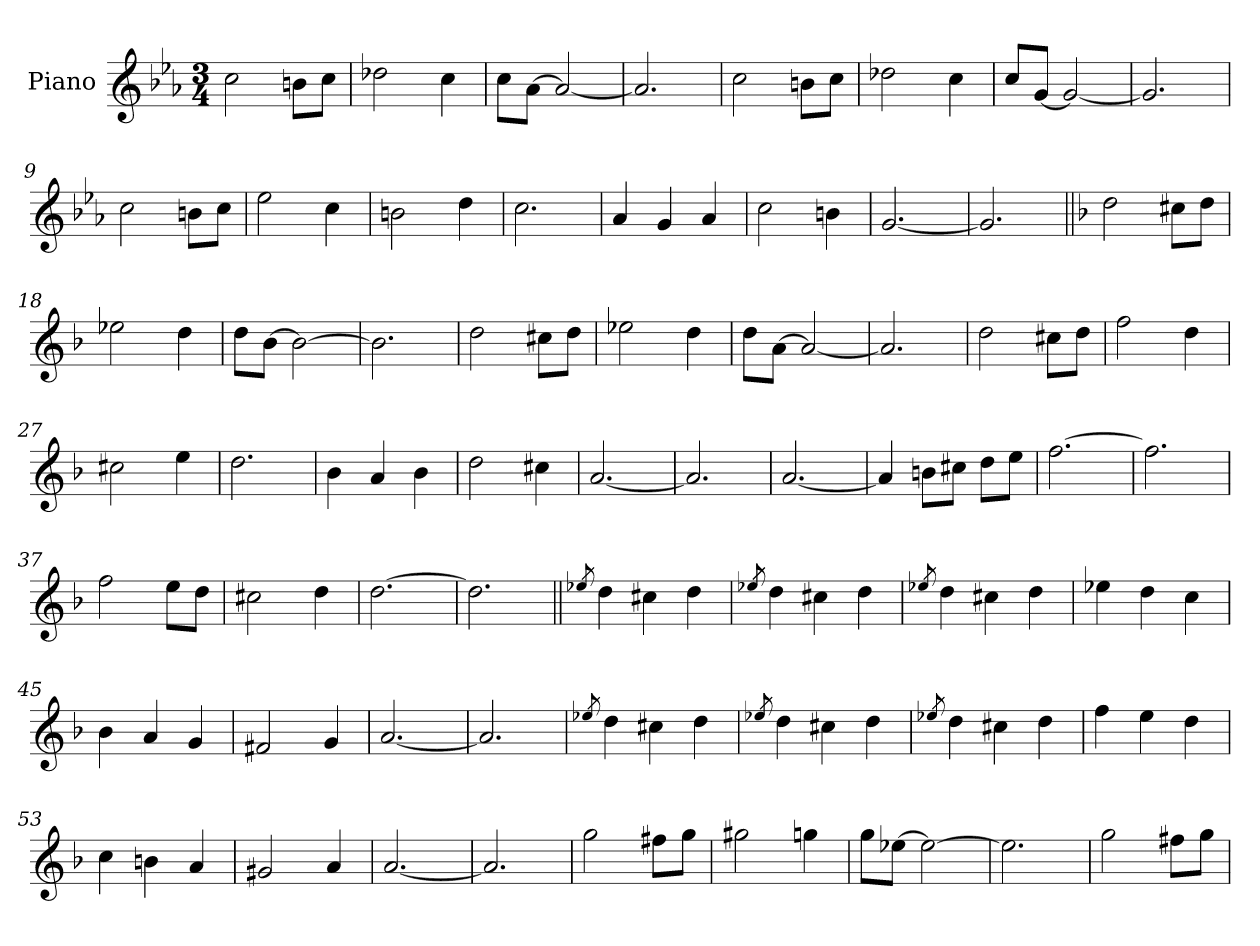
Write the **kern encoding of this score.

**kern
*part1
*staff1
*I"Piano
*I'Pno.
*clefG2
*k[b-e-a-]
*M3/4
=1
2cc!
8bn!L
8cc!J
=2
2dd-X!
4cc!
=3
8cc!L
[8a-!J
2a-!_
=4
2.a-!]
=5
2cc!
8bn!L
8cc!J
=6
2dd-X!
4cc!
=7
8cc!L
[8g!J
2g!_
=8
2.g!]
=9
2cc!
8bn!L
8cc!J
=10
2ee-!
4cc!
=11
2bn!
4dd!
=12
2.cc!
=13
4a-!
4g!
4a-!
=14
2cc!
4bn!
=15
[2.g!
=16
2.g!]
=17||
*k[b-]
2dd
8cc#XL
8ddJ
=18
2ee-X
4dd
=19
8ddL
[8b-J
2b-_
=20
2.b-]
=21
2dd
8cc#XL
8ddJ
=22
2ee-X
4dd
=23
8ddL
[8aJ
2a_
=24
2.a]
=25
2dd
8cc#XL
8ddJ
=26
2ff
4dd
=27
2cc#X
4ee
=28
2.dd
=29
4b-
4a
4b-
=30
2dd
4cc#X
=31
[2.a
=32
2.a]
=33
[2.a
=34
4a]
8bnL
8cc#XJ
8ddL
8eeJ
=35
[2.ff
=36
2.ff]
=37
2ff
8eeL
8ddJ
=38
2cc#X
4dd
=39
[2.dd
=40
2.dd]
=41||
8qee-X
4dd
4cc#X
4dd
=42
8qee-X
4dd
4cc#X
4dd
=43
8qee-X
4dd
4cc#X
4dd
=44
4ee-X
4dd
4cc
=45
4b-
4a
4g
=46
2f#X
4g
=47
[2.a
=48
2.a]
=49
8qee-X
4dd
4cc#X
4dd
=50
8qee-X
4dd
4cc#X
4dd
=51
8qee-X
4dd
4cc#X
4dd
=52
4ff
4ee
4dd
=53
4cc
4bn
4a
=54
2g#X
4a
=55
[2.a
=56
2.a]
=57
2gg
8ff#XL
8ggJ
=58
2gg#X
4ggn
=59
8ggL
[8ee-XJ
2ee-_
=60
2.ee-]
=61
2gg
8ff#XL
8ggJ
=
*-
